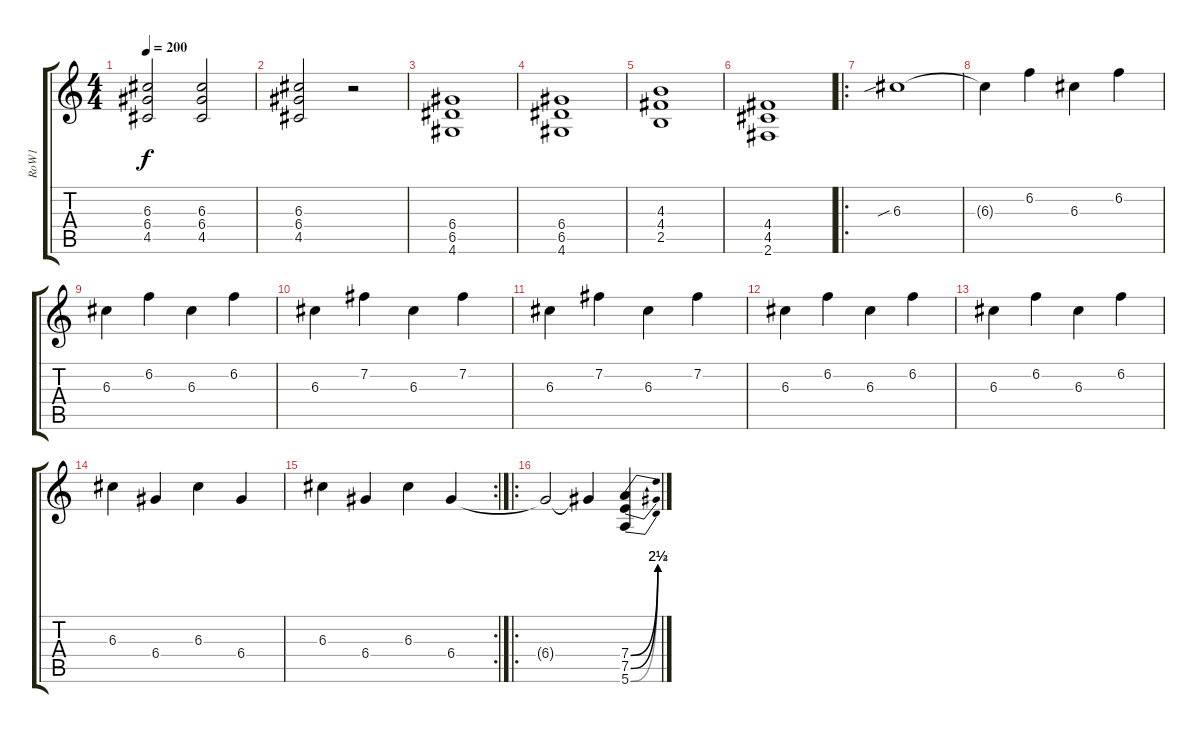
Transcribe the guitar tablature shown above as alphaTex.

\track ("RoW1" "RoW1") {instrument overdrivenguitar}
\staff {score tabs}
\tuning (E4 B3 G3 D3 A2 E2) {hide}
\ts (4 4)
\tempo 200
\clef g2
\ks c
(6.3 6.4 4.5).2{dy f} (6.3 6.4 4.5).2 |
(6.3 6.4 4.5).2 r.2 |
(6.4 6.5 4.6).1 |
(6.4 6.5 4.6).1 |
(4.3 4.4 2.5).1 |
(4.4 4.5 2.6).1 |
\ro
6.3{sib}.1 |
6.3{t}.4 6.2.4 6.3.4 6.2.4 |
6.3.4 6.2.4 6.3.4 6.2.4 |
6.3.4 7.2.4 6.3.4 7.2.4 |
6.3.4 7.2.4 6.3.4 7.2.4 |
6.3.4 6.2.4 6.3.4 6.2.4 |
6.3.4 6.2.4 6.3.4 6.2.4 |
6.3.4 6.4.4 6.3.4 6.4.4 |
\rc 2
6.3.4 6.4.4 6.3.4 6.4.4 |
\ro
6.4{t}.2 6.4{t}.4 (7.4{be (bend 0 0 60 10)} 7.5{be (bend 0 0 60 9)} 5.6{be (bend 0 0 60 10)}).4
